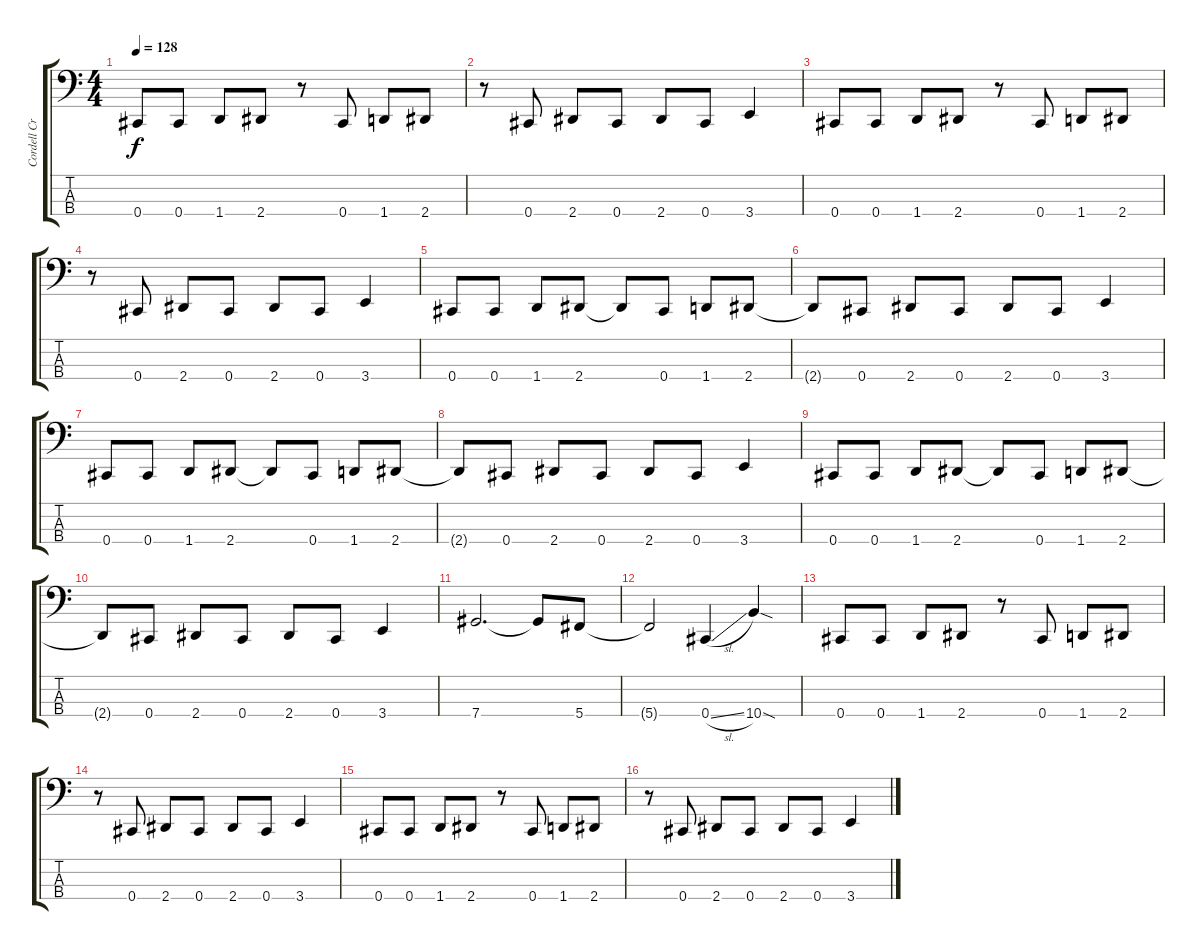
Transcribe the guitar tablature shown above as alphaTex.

\track ("Cordell Crockett (bass)" "Cordell Cr") {instrument acousticguitarsteel}
\staff {score tabs}
\tuning (Gb2 Db2 Ab1 Db1) {hide}
\ts (4 4)
\tempo 128
\clef f4
\ks c
0.4.8{dy f} 0.4.8 1.4.8 2.4.8 r.8 0.4.8 1.4.8 2.4.8 |
r.8 0.4.8 2.4.8 0.4.8 2.4.8 0.4.8 3.4.4 |
0.4.8 0.4.8 1.4.8 2.4.8 r.8 0.4.8 1.4.8 2.4.8 |
r.8 0.4.8 2.4.8 0.4.8 2.4.8 0.4.8 3.4.4 |
0.4.8 0.4.8 1.4.8 2.4.8 2.4{t}.8 0.4.8 1.4.8 2.4.8 |
2.4{t}.8 0.4.8 2.4.8 0.4.8 2.4.8 0.4.8 3.4.4 |
0.4.8 0.4.8 1.4.8 2.4.8 2.4{t}.8 0.4.8 1.4.8 2.4.8 |
2.4{t}.8 0.4.8 2.4.8 0.4.8 2.4.8 0.4.8 3.4.4 |
0.4.8 0.4.8 1.4.8 2.4.8 2.4{t}.8 0.4.8 1.4.8 2.4.8 |
2.4{t}.8 0.4.8 2.4.8 0.4.8 2.4.8 0.4.8 3.4.4 |
7.4.2{d} 7.4{t}.8 5.4.8 |
5.4{t}.2 0.4{sl}.4 10.4{sod}.4 |
0.4.8 0.4.8 1.4.8 2.4.8 r.8 0.4.8 1.4.8 2.4.8 |
r.8 0.4.8 2.4.8 0.4.8 2.4.8 0.4.8 3.4.4 |
0.4.8 0.4.8 1.4.8 2.4.8 r.8 0.4.8 1.4.8 2.4.8 |
r.8 0.4.8 2.4.8 0.4.8 2.4.8 0.4.8 3.4.4
